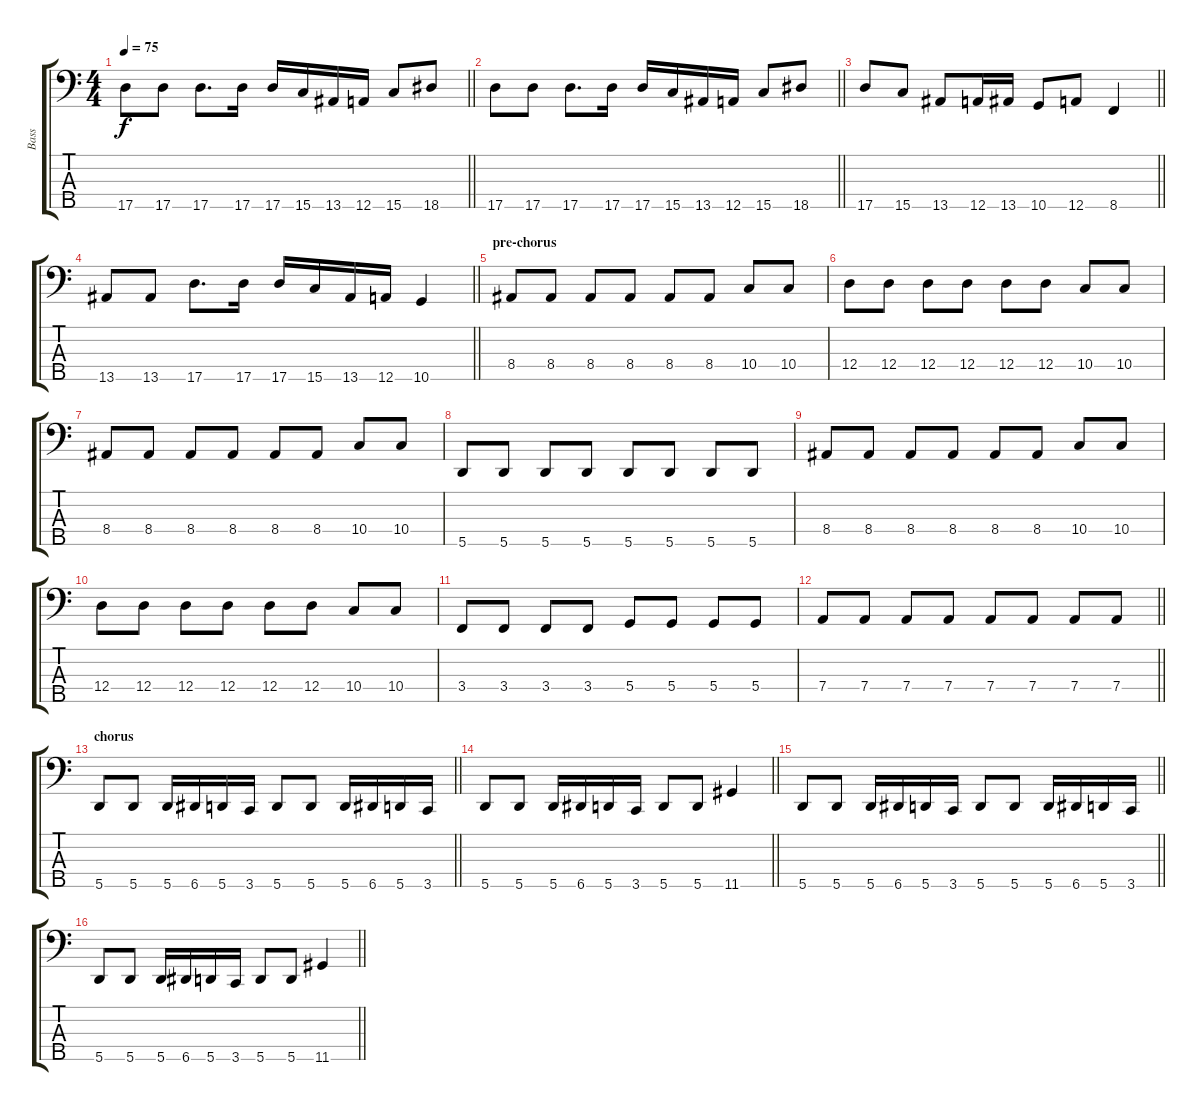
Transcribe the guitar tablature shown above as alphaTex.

\track ("Bass" "Bass") {instrument electricbassfinger}
\staff {score tabs}
\tuning (F2 C2 G1 D1 A0) {hide}
\ts (4 4)
\tempo 75
\clef f4
\barLineRight lightlight
\ks c
17.5.8{dy f} 17.5.8 17.5.8{d} 17.5.16 17.5.16 15.5.16 13.5.16 12.5.16 15.5.8 18.5.8 |
\barLineRight lightlight
17.5.8 17.5.8 17.5.8{d} 17.5.16 17.5.16 15.5.16 13.5.16 12.5.16 15.5.8 18.5.8 |
\barLineRight lightlight
17.5.8 15.5.8 13.5.8 12.5.16 13.5.16 10.5.8 12.5.8 8.5.4 |
\barLineRight lightlight
13.5.8 13.5.8 17.5.8{d} 17.5.16 17.5.16 15.5.16 13.5.16 12.5.16 10.5.4 |
\section ("" "pre-chorus")
8.4.8 8.4.8 8.4.8 8.4.8 8.4.8 8.4.8 10.4.8 10.4.8 |
12.4.8 12.4.8 12.4.8 12.4.8 12.4.8 12.4.8 10.4.8 10.4.8 |
8.4.8 8.4.8 8.4.8 8.4.8 8.4.8 8.4.8 10.4.8 10.4.8 |
5.5.8 5.5.8 5.5.8 5.5.8 5.5.8 5.5.8 5.5.8 5.5.8 |
8.4.8 8.4.8 8.4.8 8.4.8 8.4.8 8.4.8 10.4.8 10.4.8 |
12.4.8 12.4.8 12.4.8 12.4.8 12.4.8 12.4.8 10.4.8 10.4.8 |
3.4.8 3.4.8 3.4.8 3.4.8 5.4.8 5.4.8 5.4.8 5.4.8 |
\barLineRight lightlight
7.4.8 7.4.8 7.4.8 7.4.8 7.4.8 7.4.8 7.4.8 7.4.8 |
\section ("" "chorus")
\barLineRight lightlight
5.5.8 5.5.8 5.5.16 6.5.16 5.5.16 3.5.16 5.5.8 5.5.8 5.5.16 6.5.16 5.5.16 3.5.16 |
\barLineRight lightlight
5.5.8 5.5.8 5.5.16 6.5.16 5.5.16 3.5.16 5.5.8 5.5.8 11.5.4 |
\barLineRight lightlight
5.5.8 5.5.8 5.5.16 6.5.16 5.5.16 3.5.16 5.5.8 5.5.8 5.5.16 6.5.16 5.5.16 3.5.16 |
\barLineRight lightlight
5.5.8 5.5.8 5.5.16 6.5.16 5.5.16 3.5.16 5.5.8 5.5.8 11.5.4
